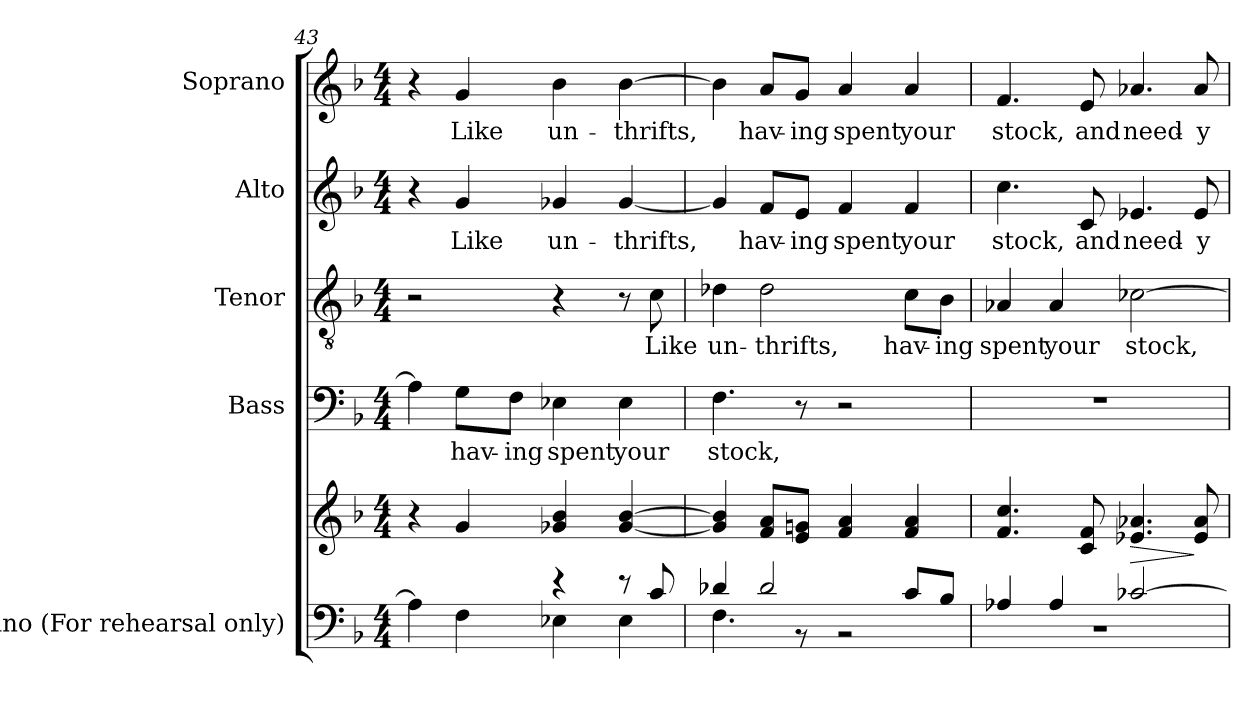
**kern	**kern	**dynam	**kern	**text	**kern	**text	**kern	**text	**kern	**text
*part5	*part5	*part5	*part4	*part4	*part3	*part3	*part2	*part2	*part1	*part1
*staff6	*staff5	*staff5/6	*staff4	*staff4	*staff3	*staff3	*staff2	*staff2	*staff1	*staff1
*I"Piano (For rehearsal only)	*	*	*I"Bass	*	*I"Tenor	*	*I"Alto	*	*I"Soprano	*
*I'Pno.	*	*	*I'B.	*	*I'T.	*	*I'A.	*	*I'S.	*
*clefF4	*clefG2	*	*clefF4	*	*clefGv2	*	*clefG2	*	*clefG2	*
*	*	*	*	*	*ITrd7c12	*	*	*	*	*
*k[b-]	*k[b-]	*	*k[b-]	*	*k[b-]	*	*k[b-]	*	*k[b-]	*
*F:	*F:	*	*F:	*	*F:	*	*F:	*	*F:	*
*M4/4	*M4/4	*	*M4/4	*	*M4/4	*	*M4/4	*	*M4/4	*
=43	=43	=43	=43	=43	=43	=43	=43	=43	=43	=43
*^	*	*	*	*	*	*	*	*	*	*
2ryy	4A-i\]	4r	.	4A-i\]	.	2r	.	4r	.	4r	.
!	!	!	!	!	!LO:LY:b:color=#000000	!	!	!	!	!	!
!	!	!	!	!	!	!	!	!	!LO:LY:b:color=#000000	!	!
!	!	!	!	!	!	!	!	!	!	!	!LO:LY:b:color=#000000
.	4Fi\	4gi/	.	8Gi\L	hav-	.	.	4gi/	Like	4gi/	Like
!	!	!	!	!	!LO:LY:b:color=#000000	!	!	!	!	!	!
.	.	.	.	8Fi\J	-ing	.	.	.	.	.	.
!	!	!	!	!	!LO:LY:b:color=#000000	!	!	!	!	!	!
!	!	!	!	!	!	!	!	!	!LO:LY:b:color=#000000	!	!
!	!	!	!	!	!	!	!	!	!	!	!LO:LY:b:color=#000000
4r	4E-Xi\	4g-Xi/ 4b-i	.	4E-Xi\	spent	4r	.	4g-Xi/	un-	4b-i\	un-
!	!	!	!	!	!LO:LY:b:color=#000000	!	!	!	!	!	!
!	!	!	!	!	!	!	!	!	!LO:LY:b:color=#000000	!	!
!	!	!	!	!	!	!	!	!	!	!	!LO:LY:b:color=#000000
8r	4E-i\	[<4g-i/ [>4b-i	.	4E-i\	your	8r	.	[<4g-i/	-thrifts,	[>4b-i\	-thrifts,
!	!	!	!	!	!	!	!LO:LY:b:color=#000000	!	!	!	!
8ci/	.	.	.	.	.	8Ci\	Like	.	.	.	.
=44	=44	=44	=44	=44	=44	=44	=44	=44	=44	=44	=44
!	!	!	!	!	!LO:LY:b:color=#000000	!	!	!	!	!	!
!	!	!	!	!	!	!	!LO:LY:b:color=#000000	!	!	!	!
4d-Xi/	4.Fi\	4g-i/] 4b-i]	.	4.Fi\	stock,	4D-Xi\	un-	4g-i/]	.	4b-i\]	.
!	!	!	!	!	!	!	!LO:LY:b:color=#000000	!	!	!	!
!	!	!	!	!	!	!	!	!	!LO:LY:b:color=#000000	!	!
!	!	!	!	!	!	!	!	!	!	!	!LO:LY:b:color=#000000
2d-i/	.	8fi/ 8aiL	.	.	.	2D-i\	-thrifts,	8fi/L	hav-	8ai/L	hav-
!	!	!	!	!	!	!	!	!	!LO:LY:b:color=#000000	!	!
!	!	!	!	!	!	!	!	!	!	!	!LO:LY:b:color=#000000
.	8r	8ei/ 8gniJ	.	8r	.	.	.	8ei/J	-ing	8gi/J	-ing
!	!	!	!	!	!	!	!	!	!LO:LY:b:color=#000000	!	!
!	!	!	!	!	!	!	!	!	!	!	!LO:LY:b:color=#000000
.	2r	4fi/ 4ai	.	2r	.	.	.	4fi/	spent	4ai/	spent
!	!	!	!	!	!	!	!LO:LY:b:color=#000000	!	!	!	!
!	!	!	!	!	!	!	!	!	!LO:LY:b:color=#000000	!	!
!	!	!	!	!	!	!	!	!	!	!	!LO:LY:b:color=#000000
8ci/L	.	4fi/ 4ai	.	.	.	8Ci\L	hav-	4fi/	your	4ai/	your
!	!	!	!	!	!	!	!LO:LY:b:color=#000000	!	!	!	!
8B-i/J	.	.	.	.	.	8BB-i\J	-ing	.	.	.	.
=45	=45	=45	=45	=45	=45	=45	=45	=45	=45	=45	=45
!	!	!	!	!	!	!	!LO:LY:b:color=#000000	!	!	!	!
!	!	!	!	!	!	!	!	!	!LO:LY:b:color=#000000	!	!
!	!	!	!	!	!	!	!	!	!	!	!LO:LY:b:color=#000000
4A-Xi/	1r	4.fi/ 4.cci	.	1r	.	4AA-Xi/	spent	4.cci\	stock,	4.fi/	stock,
!	!	!	!	!	!	!	!LO:LY:b:color=#000000	!	!	!	!
4A-i/	.	.	.	.	.	4AA-i/	your	.	.	.	.
!	!	!	!	!	!	!	!	!	!LO:LY:b:color=#000000	!	!
!	!	!	!	!	!	!	!	!	!	!	!LO:LY:b:color=#000000
.	.	8ci/ 8fi	.	.	.	.	.	8ci/	and	8ei/	and
!	!	!	!LO:HP:b	!	!	!	!	!	!	!	!
!	!	!	!	!	!	!	!LO:LY:b:color=#000000	!	!	!	!
!	!	!	!	!	!	!	!	!	!LO:LY:b:color=#000000	!	!
!	!	!	!	!	!	!	!	!	!	!	!LO:LY:b:color=#000000
[>2c-Xi/	.	4.e-Xi/ 4.a-Xi	>	.	.	[>2C-Xi\	stock,	4.e-Xi/	need-	4.a-Xi/	need-
!	!	!	!	!	!	!	!	!	!LO:LY:b:color=#000000	!	!
!	!	!	!	!	!	!	!	!	!	!	!LO:LY:b:color=#000000
.	.	8e-i/ 8a-i	]	.	.	.	.	8e-i/	-y	8a-i/	-y
*v	*v	*	*	*	*	*	*	*	*	*	*
=	=	=	=	=	=	=	=	=	=	=
*-	*-	*-	*-	*-	*-	*-	*-	*-	*-	*-
